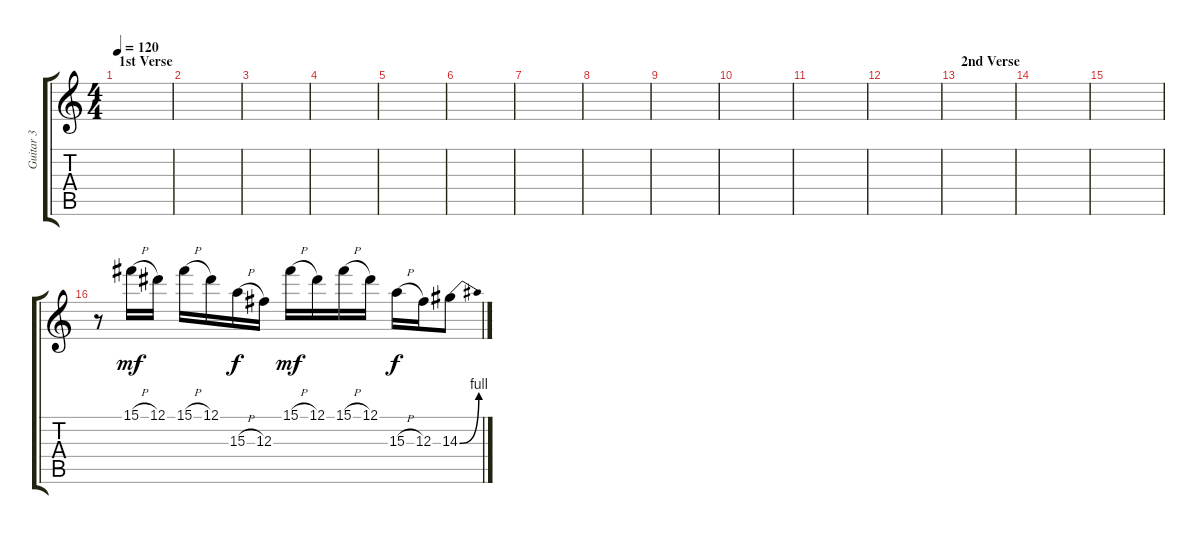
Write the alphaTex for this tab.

\track ("Guitar 3" "Guitar 3") {instrument distortionguitar}
\staff {score tabs}
\tuning (Eb4 Bb3 Gb3 Db3 Ab2 Eb2) {hide}
\ts (4 4)
\section ("" "1st Verse")
\tempo 120
\clef g2
\ks c
|
|
|
|
|
|
|
|
|
|
|
|
\section ("" "2nd Verse")
|
|
|
r.8 15.1{h}.16{dy mf} 12.1.16 15.1{h}.16 12.1.16 15.3{h}.16{dy f} 12.3.16 15.1{h}.16{dy mf} 12.1.16 15.1{h}.16 12.1.16 15.3{h}.16{dy f} 12.3.16 14.3{be (bend 0 0 60 4)}.8
